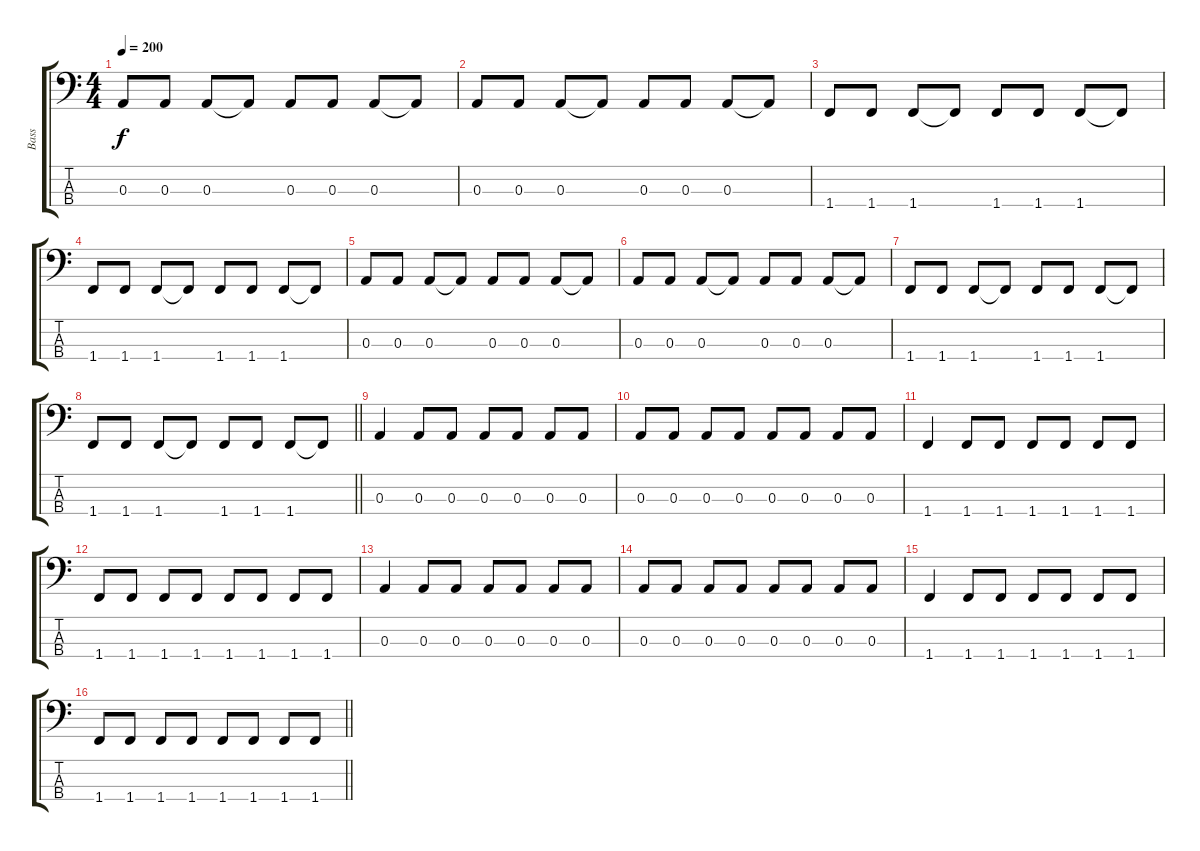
\track ("Bass" "Bass") {instrument electricbassfinger}
\staff {score tabs}
\tuning (G2 D2 A1 E1) {hide}
\ts (4 4)
\section ("" "")
\tempo 200
\clef f4
\ks c
0.3.8{dy f} 0.3.8 0.3.8 0.3{t}.8 0.3.8 0.3.8 0.3.8 0.3{t}.8 |
0.3.8 0.3.8 0.3.8 0.3{t}.8 0.3.8 0.3.8 0.3.8 0.3{t}.8 |
1.4.8 1.4.8 1.4.8 1.4{t}.8 1.4.8 1.4.8 1.4.8 1.4{t}.8 |
1.4.8 1.4.8 1.4.8 1.4{t}.8 1.4.8 1.4.8 1.4.8 1.4{t}.8 |
0.3.8 0.3.8 0.3.8 0.3{t}.8 0.3.8 0.3.8 0.3.8 0.3{t}.8 |
0.3.8 0.3.8 0.3.8 0.3{t}.8 0.3.8 0.3.8 0.3.8 0.3{t}.8 |
1.4.8 1.4.8 1.4.8 1.4{t}.8 1.4.8 1.4.8 1.4.8 1.4{t}.8 |
\barLineRight lightlight
1.4.8 1.4.8 1.4.8 1.4{t}.8 1.4.8 1.4.8 1.4.8 1.4{t}.8 |
\section ("" "")
0.3.4 0.3.8 0.3.8 0.3.8 0.3.8 0.3.8 0.3.8 |
0.3.8 0.3.8 0.3.8 0.3.8 0.3.8 0.3.8 0.3.8 0.3.8 |
1.4.4 1.4.8 1.4.8 1.4.8 1.4.8 1.4.8 1.4.8 |
1.4.8 1.4.8 1.4.8 1.4.8 1.4.8 1.4.8 1.4.8 1.4.8 |
0.3.4 0.3.8 0.3.8 0.3.8 0.3.8 0.3.8 0.3.8 |
0.3.8 0.3.8 0.3.8 0.3.8 0.3.8 0.3.8 0.3.8 0.3.8 |
1.4.4 1.4.8 1.4.8 1.4.8 1.4.8 1.4.8 1.4.8 |
\barLineRight lightlight
1.4.8 1.4.8 1.4.8 1.4.8 1.4.8 1.4.8 1.4.8 1.4.8
